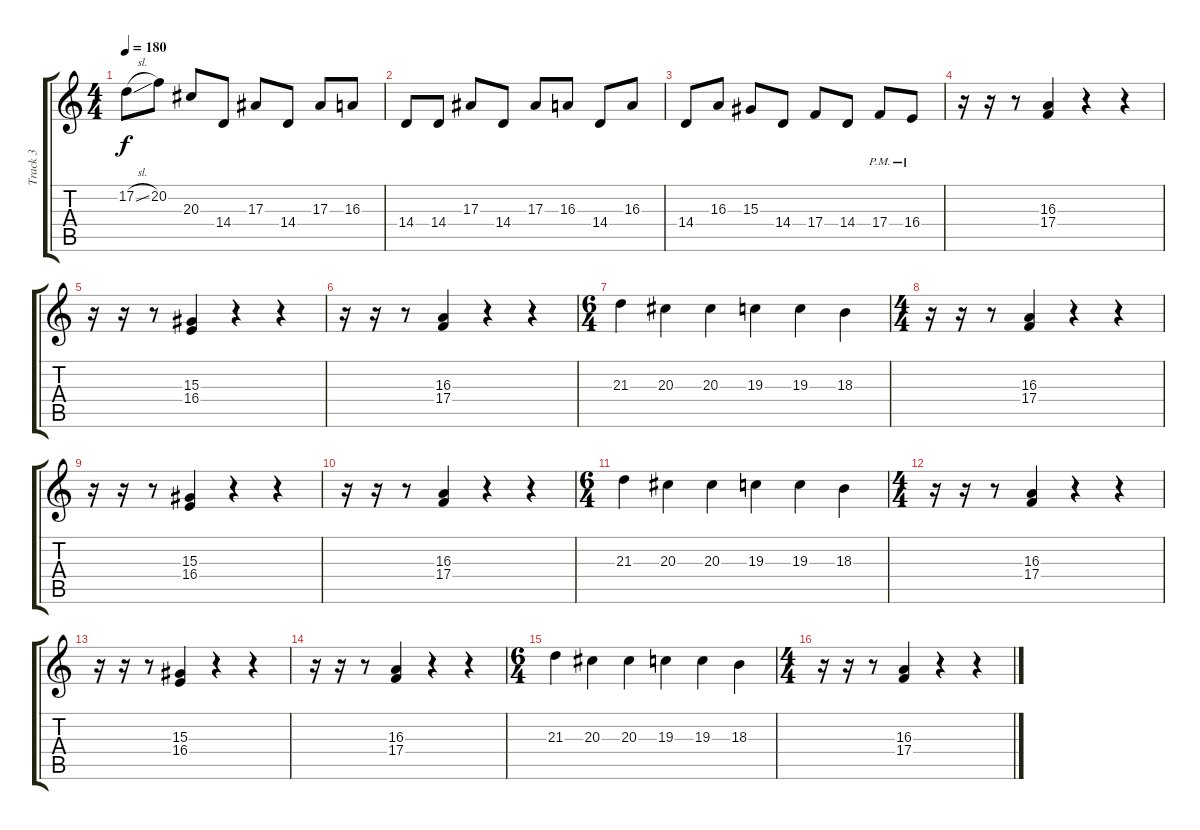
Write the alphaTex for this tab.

\track ("Track 3" "Track 3") {instrument choiraahs}
\staff {score tabs}
\tuning (D4 A3 F3 C3 G2 D2) {hide}
\ts (4 4)
\tempo 180
\clef g2
\ks c
17.2{sl}.8{dy f} 20.2.8 20.3.8 14.4.8 17.3.8 14.4.8 17.3.8 16.3.8 |
14.4.8 14.4.8 17.3.8 14.4.8 17.3.8 16.3.8 14.4.8 16.3.8 |
14.4.8 16.3.8 15.3.8 14.4.8 17.4.8 14.4.8 17.4{pm}.8 16.4{pm}.8 |
r.16{volume 8 instrument choiraahs} r.16 r.8 (16.3 17.4).4 r.4 r.4 |
r.16 r.16 r.8 (15.3 16.4).4 r.4 r.4 |
r.16 r.16 r.8 (16.3 17.4).4 r.4 r.4 |
\ts (6 4)
21.3.4 20.3.4 20.3.4 19.3.4 19.3.4 18.3.4 |
\ts (4 4)
r.16{volume 8 instrument choiraahs} r.16 r.8 (16.3 17.4).4 r.4 r.4 |
r.16 r.16 r.8 (15.3 16.4).4 r.4 r.4 |
r.16 r.16 r.8 (16.3 17.4).4 r.4 r.4 |
\ts (6 4)
21.3.4 20.3.4 20.3.4 19.3.4 19.3.4 18.3.4 |
\ts (4 4)
r.16{volume 8 instrument choiraahs} r.16 r.8 (16.3 17.4).4 r.4 r.4 |
r.16 r.16 r.8 (15.3 16.4).4 r.4 r.4 |
r.16 r.16 r.8 (16.3 17.4).4 r.4 r.4 |
\ts (6 4)
21.3.4 20.3.4 20.3.4 19.3.4 19.3.4 18.3.4 |
\ts (4 4)
r.16{volume 8 instrument choiraahs} r.16 r.8 (16.3 17.4).4 r.4 r.4
